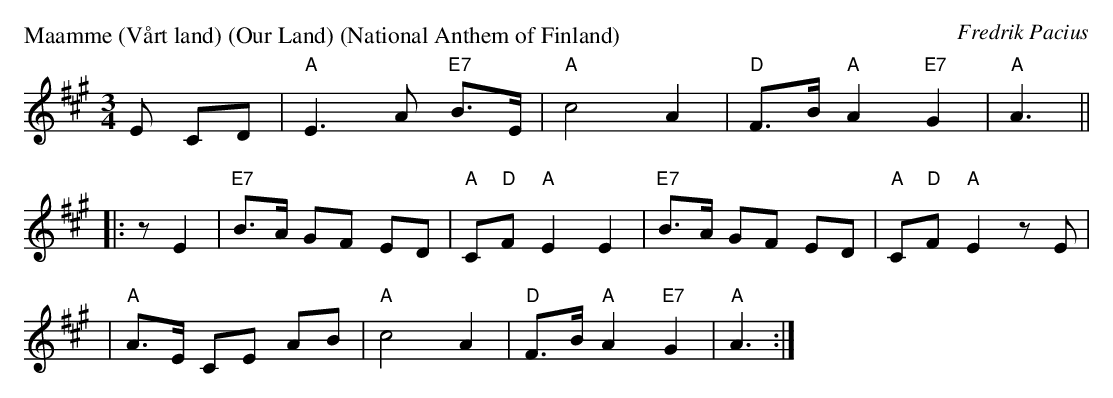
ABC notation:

X:1
P: Maamme (V\aart land) (Our Land) (National Anthem of Finland)
C: Fredrik Pacius
M: 3/4
L: 1/8
K: A
E CD \
| "A"E3 A "E7"B>E | "A"c4 A2 | "D"F>B "A"A2 "E7"G2 | "A"A3 ||
|: zE2 \
| "E7"B>A GF ED | "A"C"D"F "A"E2 E2 | "E7"B>A GF ED | "A"C"D"F "A"E2 zE |
| "A"A>E CE AB | "A"c4 A2 | "D"F>B "A"A2 "E7"G2 | "A"A3 :|
